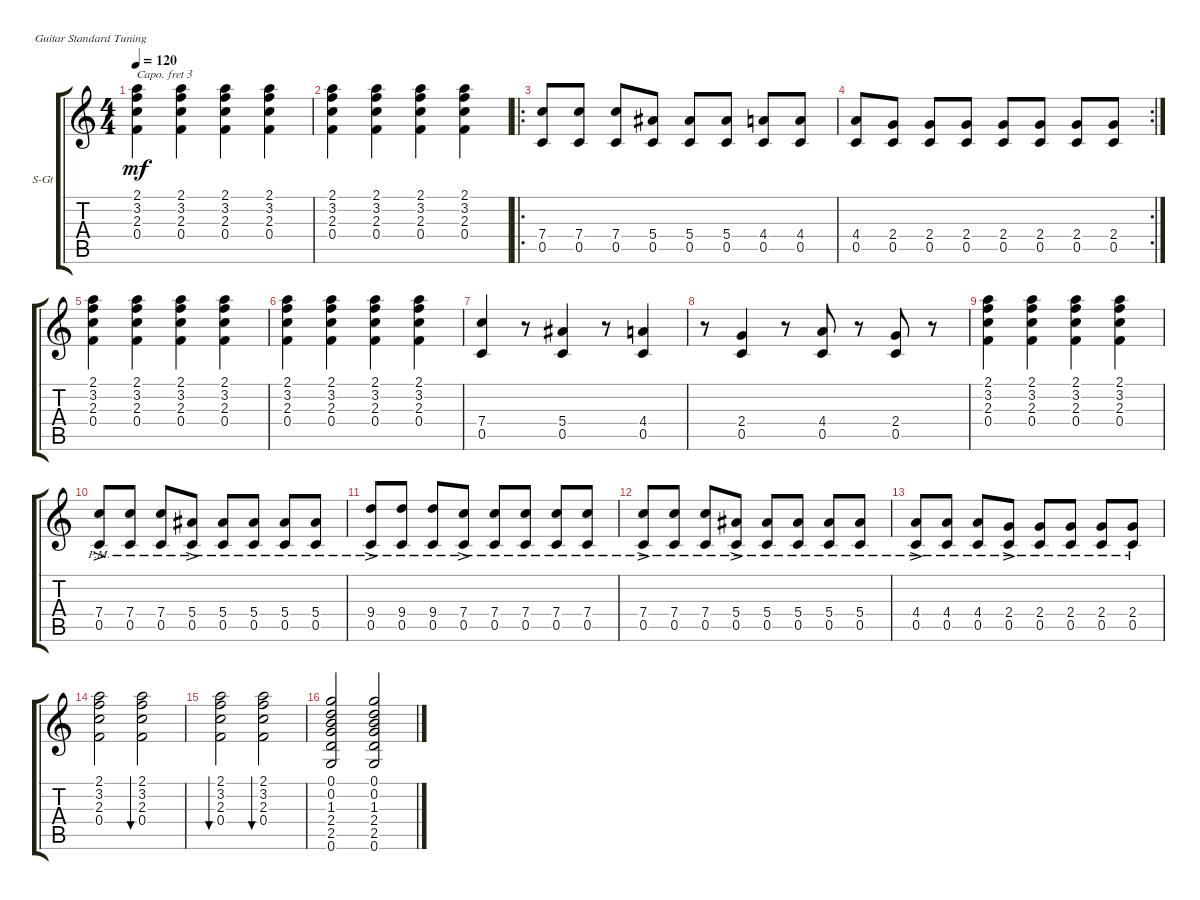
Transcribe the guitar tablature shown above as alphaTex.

\defaultSystemsLayout 4
\bracketExtendMode groupsimilarinstruments
\firstSystemTrackNameOrientation horizontal
\otherSystemsTrackNameOrientation horizontal
\track ("Steel Guitar" "S-Gt") {instrument acousticguitarsteel}
\staff {score tabs}
\capo 3
\tuning (E4 B3 G3 D3 A2 E2)
\ts (4 4)
\tempo 120
\clef g2
\ks c
(2.1 3.2 2.3 0.4).4{dy mf} (2.1 3.2 2.3 0.4).4 (2.1 3.2 2.3 0.4).4 (2.1 3.2 2.3 0.4).4 |
(2.1 3.2 2.3 0.4).4 (2.1 3.2 2.3 0.4).4 (2.1 3.2 2.3 0.4).4 (2.1 3.2 2.3 0.4).4 |
\ro
(7.4 0.5).8 (7.4 0.5).8 (7.4 0.5).8 (5.4 0.5).8 (5.4 0.5).8 (5.4 0.5).8 (4.4 0.5).8 (4.4 0.5).8 |
\rc 2
(4.4 0.5).8 (2.4 0.5).8 (2.4 0.5).8 (2.4 0.5).8 (2.4 0.5).8 (2.4 0.5).8 (2.4 0.5).8 (2.4 0.5).8 |
(2.1 3.2 2.3 0.4).4 (2.1 3.2 2.3 0.4).4 (2.1 3.2 2.3 0.4).4 (2.1 3.2 2.3 0.4).4 |
(2.1 3.2 2.3 0.4).4 (2.1 3.2 2.3 0.4).4 (2.1 3.2 2.3 0.4).4 (2.1 3.2 2.3 0.4).4 |
(7.4 0.5).4 r.8 (5.4 0.5).4 r.8 (4.4 0.5).4 |
r.8 (2.4 0.5).4 r.8 (4.4 0.5).8 r.8 (2.4 0.5).8 r.8 |
(0.4 2.1 3.2 2.3).4 (0.4 2.3 3.2 2.1).4 (0.4 2.1 3.2 2.3).4 (0.4 2.1 3.2 2.3).4 |
(0.5{pm} 7.4{ac pm}).8 (0.5{pm} 7.4{pm}).8 (7.4{pm} 0.5{pm}).8 (0.5{pm} 5.4{ac pm}).8 (5.4{pm} 0.5{pm}).8 (0.5{pm} 5.4{pm}).8 (5.4{pm} 0.5{pm}).8 (0.5{pm} 5.4{pm}).8 |
(9.4{ac pm} 0.5{pm}).8 (9.4{pm} 0.5{pm}).8 (9.4{pm} 0.5{pm}).8 (7.4{ac pm} 0.5{pm}).8 (7.4{pm} 0.5{pm}).8 (7.4{pm} 0.5{pm}).8 (7.4{pm} 0.5{pm}).8 (7.4{pm} 0.5{pm}).8 |
(0.5{pm} 7.4{ac pm}).8 (0.5{pm} 7.4{pm}).8 (7.4{pm} 0.5{pm}).8 (0.5{pm} 5.4{ac pm}).8 (5.4{pm} 0.5{pm}).8 (0.5{pm} 5.4{pm}).8 (5.4{pm} 0.5{pm}).8 (0.5{pm} 5.4{pm}).8 |
(4.4{ac pm} 0.5{pm}).8 (4.4{pm} 0.5{pm}).8 (4.4{pm} 0.5{pm}).8 (2.4{ac pm} 0.5{pm}).8 (2.4{pm} 0.5{pm}).8 (2.4{pm} 0.5{pm}).8 (2.4{pm} 0.5{pm}).8 (2.4{pm} 0.5{pm}).8 |
(2.1 3.2 2.3 0.4).2 (2.1 3.2 2.3 0.4).2{bu 116} |
(2.1 3.2 2.3 0.4).2{bu 116} (2.1 3.2 2.3 0.4).2{bu 116} |
(0.6 2.5 2.4 1.3 0.2 0.1).2 (0.1 0.2 1.3 2.4 2.5 0.6).2
